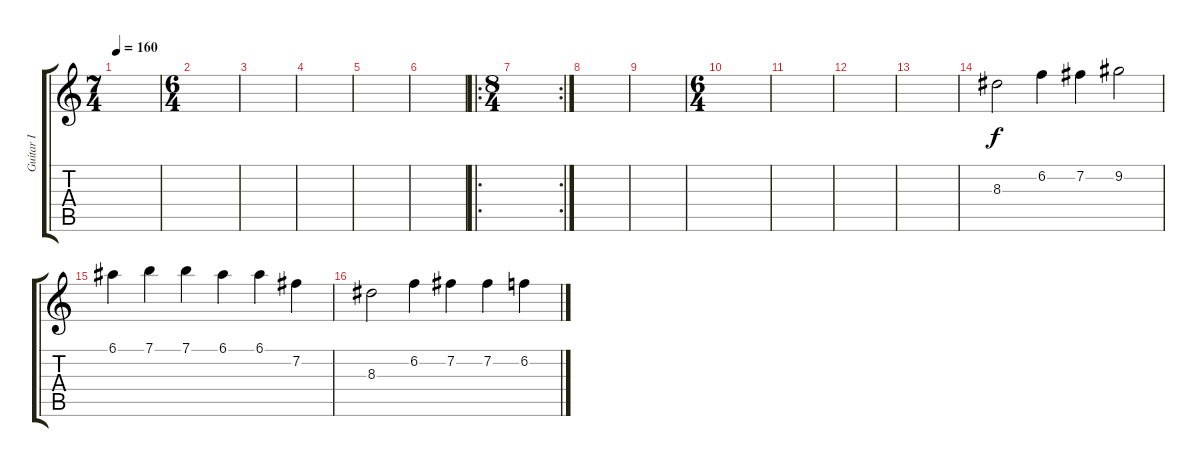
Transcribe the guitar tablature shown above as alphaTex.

\track ("Guitar I" "Guitar I") {instrument distortionguitar}
\staff {score tabs}
\tuning (E4 B3 G3 D3 A2 E2) {hide}
\ts (7 4)
\tempo 160
\clef g2
\ks c
|
\ts (6 4)
|
|
|
|
|
\ro
\rc 2
\ts (8 4)
|
|
|
\ts (6 4)
|
|
|
|
8.3.2{dy f} 6.2.4 7.2.4 9.2.2 |
6.1.4 7.1.4 7.1.4 6.1.4 6.1.4 7.2.4 |
8.3.2 6.2.4 7.2.4 7.2.4 6.2.4
